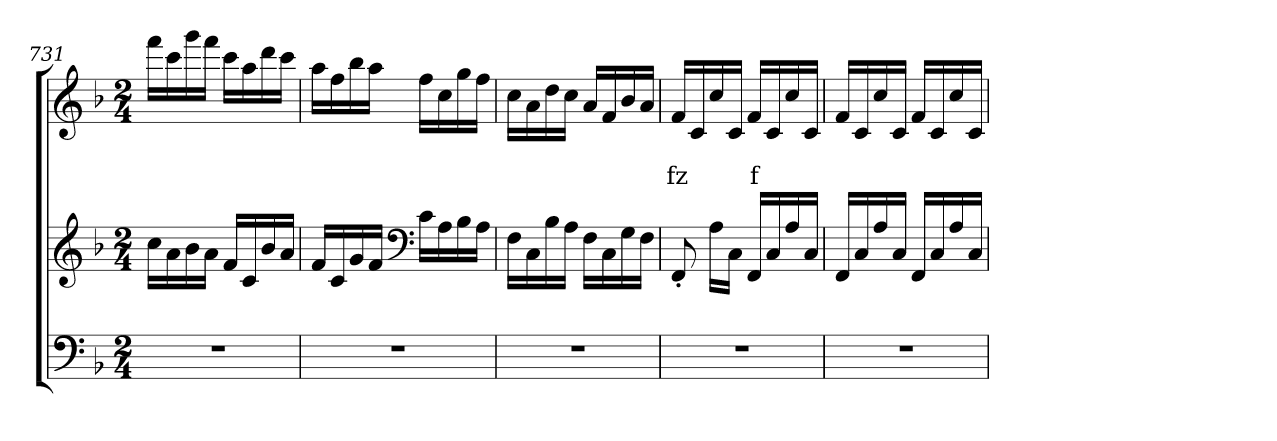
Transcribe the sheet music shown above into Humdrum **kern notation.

**kern	**kern	**kern	**text	**text
*part3	*part2	*part1	*part1	*part1
*staff3	*staff2	*staff1	*staff1	*staff1
*clefF4	*clefG2	*clefG2	*	*
*k[b-]	*k[b-]	*k[b-]	*	*
*M2/4	*M2/4	*M2/4	*	*
=731	=731	=731	=731	=731
2r	16ccLL	16fffLL	.	.
.	16a	16ccc	.	.
.	16b-	16ggg	.	.
.	16aJJ	16fffJJ	.	.
.	16fLL	16cccLL	.	.
.	16c	16aa	.	.
.	16b-	16ddd	.	.
.	16aJJ	16cccJJ	.	.
=732	=732	=732	=732	=732
2r	16fLL	16aaLL	.	.
.	16c	16ff	.	.
.	16g	16bb-	.	.
.	16fJJ	16aaJJ	.	.
*	*clefF4	*	*	*
.	16cLL	16ffLL	.	.
.	16A	16cc	.	.
.	16B-	16gg	.	.
.	16AJJ	16ffJJ	.	.
=733	=733	=733	=733	=733
2r	16FLL	16ccLL	.	.
.	16C	16a	.	.
.	16B-	16dd	.	.
.	16AJJ	16ccJJ	.	.
.	16FLL	16aLL	.	.
.	16C	16f	.	.
.	16G	16b-	.	.
.	16FJJ	16aJJ	.	.
=734	=734	=734	=734	=734
2r	8FF'>	16fLL	.	fz
.	.	16c	.	.
.	16ALL	16cc	.	.
.	16CJJ	16cJJ	.	.
.	16FFLL	16fLL	.	f
.	16C	16c	.	.
.	16A	16cc	.	.
.	16CJJ	16cJJ	.	.
=735	=735	=735	=735	=735
2r	16FFLL	16fLL	.	.
.	16C	16c	.	.
.	16A	16cc	.	.
.	16CJJ	16cJJ	.	.
.	16FFLL	16fLL	.	.
.	16C	16c	.	.
.	16A	16cc	.	.
.	16CJJ	16cJJ	.	.
=	=	=	=	=
*-	*-	*-	*-	*-
